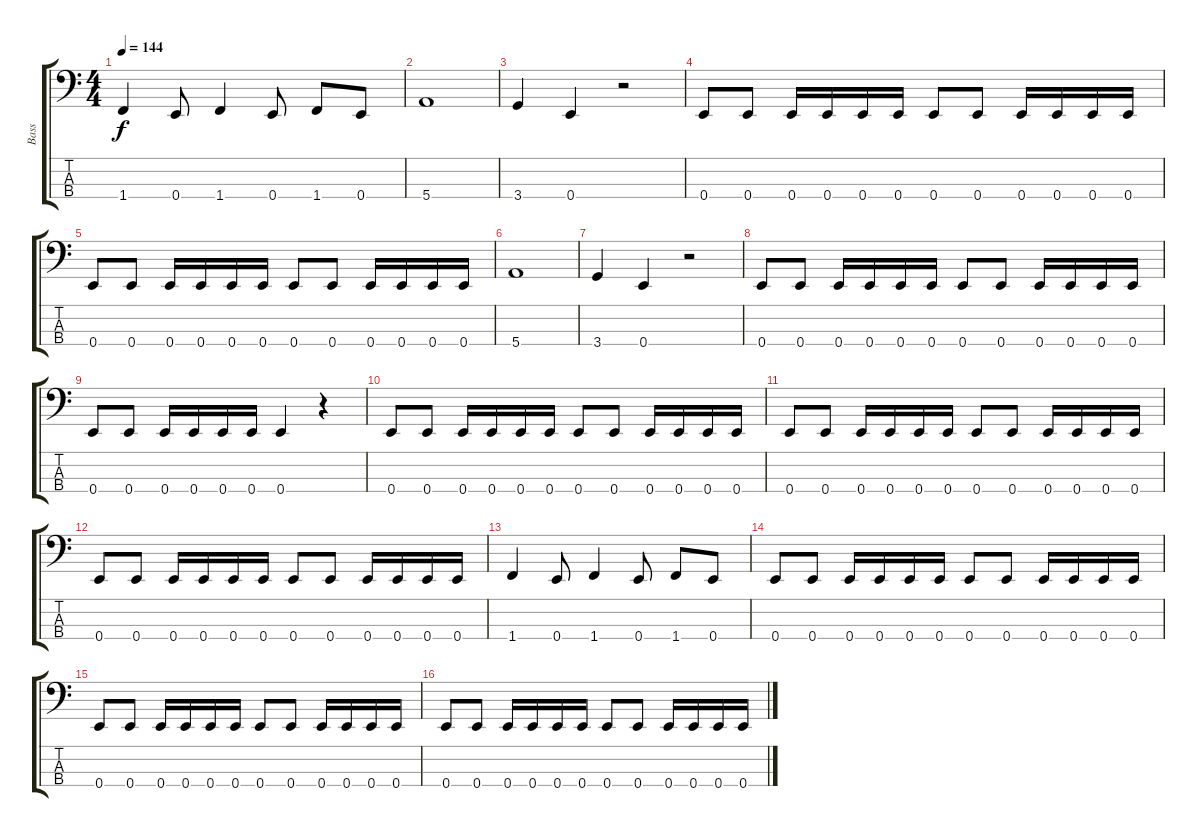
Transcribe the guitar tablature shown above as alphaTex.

\track ("Bass" "Bass") {instrument electricbasspick}
\staff {score tabs}
\tuning (G2 D2 A1 E1) {hide}
\ts (4 4)
\tempo 144
\clef f4
\ks c
1.4.4{dy f} 0.4.8 1.4.4 0.4.8 1.4.8 0.4.8 |
5.4.1 |
3.4.4 0.4.4 r.2 |
0.4.8 0.4.8 0.4.16 0.4.16 0.4.16 0.4.16 0.4.8 0.4.8 0.4.16 0.4.16 0.4.16 0.4.16 |
0.4.8 0.4.8 0.4.16 0.4.16 0.4.16 0.4.16 0.4.8 0.4.8 0.4.16 0.4.16 0.4.16 0.4.16 |
5.4.1 |
3.4.4 0.4.4 r.2 |
0.4.8 0.4.8 0.4.16 0.4.16 0.4.16 0.4.16 0.4.8 0.4.8 0.4.16 0.4.16 0.4.16 0.4.16 |
0.4.8 0.4.8 0.4.16 0.4.16 0.4.16 0.4.16 0.4.4 r.4 |
0.4.8 0.4.8 0.4.16 0.4.16 0.4.16 0.4.16 0.4.8 0.4.8 0.4.16 0.4.16 0.4.16 0.4.16 |
0.4.8 0.4.8 0.4.16 0.4.16 0.4.16 0.4.16 0.4.8 0.4.8 0.4.16 0.4.16 0.4.16 0.4.16 |
0.4.8 0.4.8 0.4.16 0.4.16 0.4.16 0.4.16 0.4.8 0.4.8 0.4.16 0.4.16 0.4.16 0.4.16 |
1.4.4 0.4.8 1.4.4 0.4.8 1.4.8 0.4.8 |
0.4.8 0.4.8 0.4.16 0.4.16 0.4.16 0.4.16 0.4.8 0.4.8 0.4.16 0.4.16 0.4.16 0.4.16 |
0.4.8 0.4.8 0.4.16 0.4.16 0.4.16 0.4.16 0.4.8 0.4.8 0.4.16 0.4.16 0.4.16 0.4.16 |
0.4.8 0.4.8 0.4.16 0.4.16 0.4.16 0.4.16 0.4.8 0.4.8 0.4.16 0.4.16 0.4.16 0.4.16
